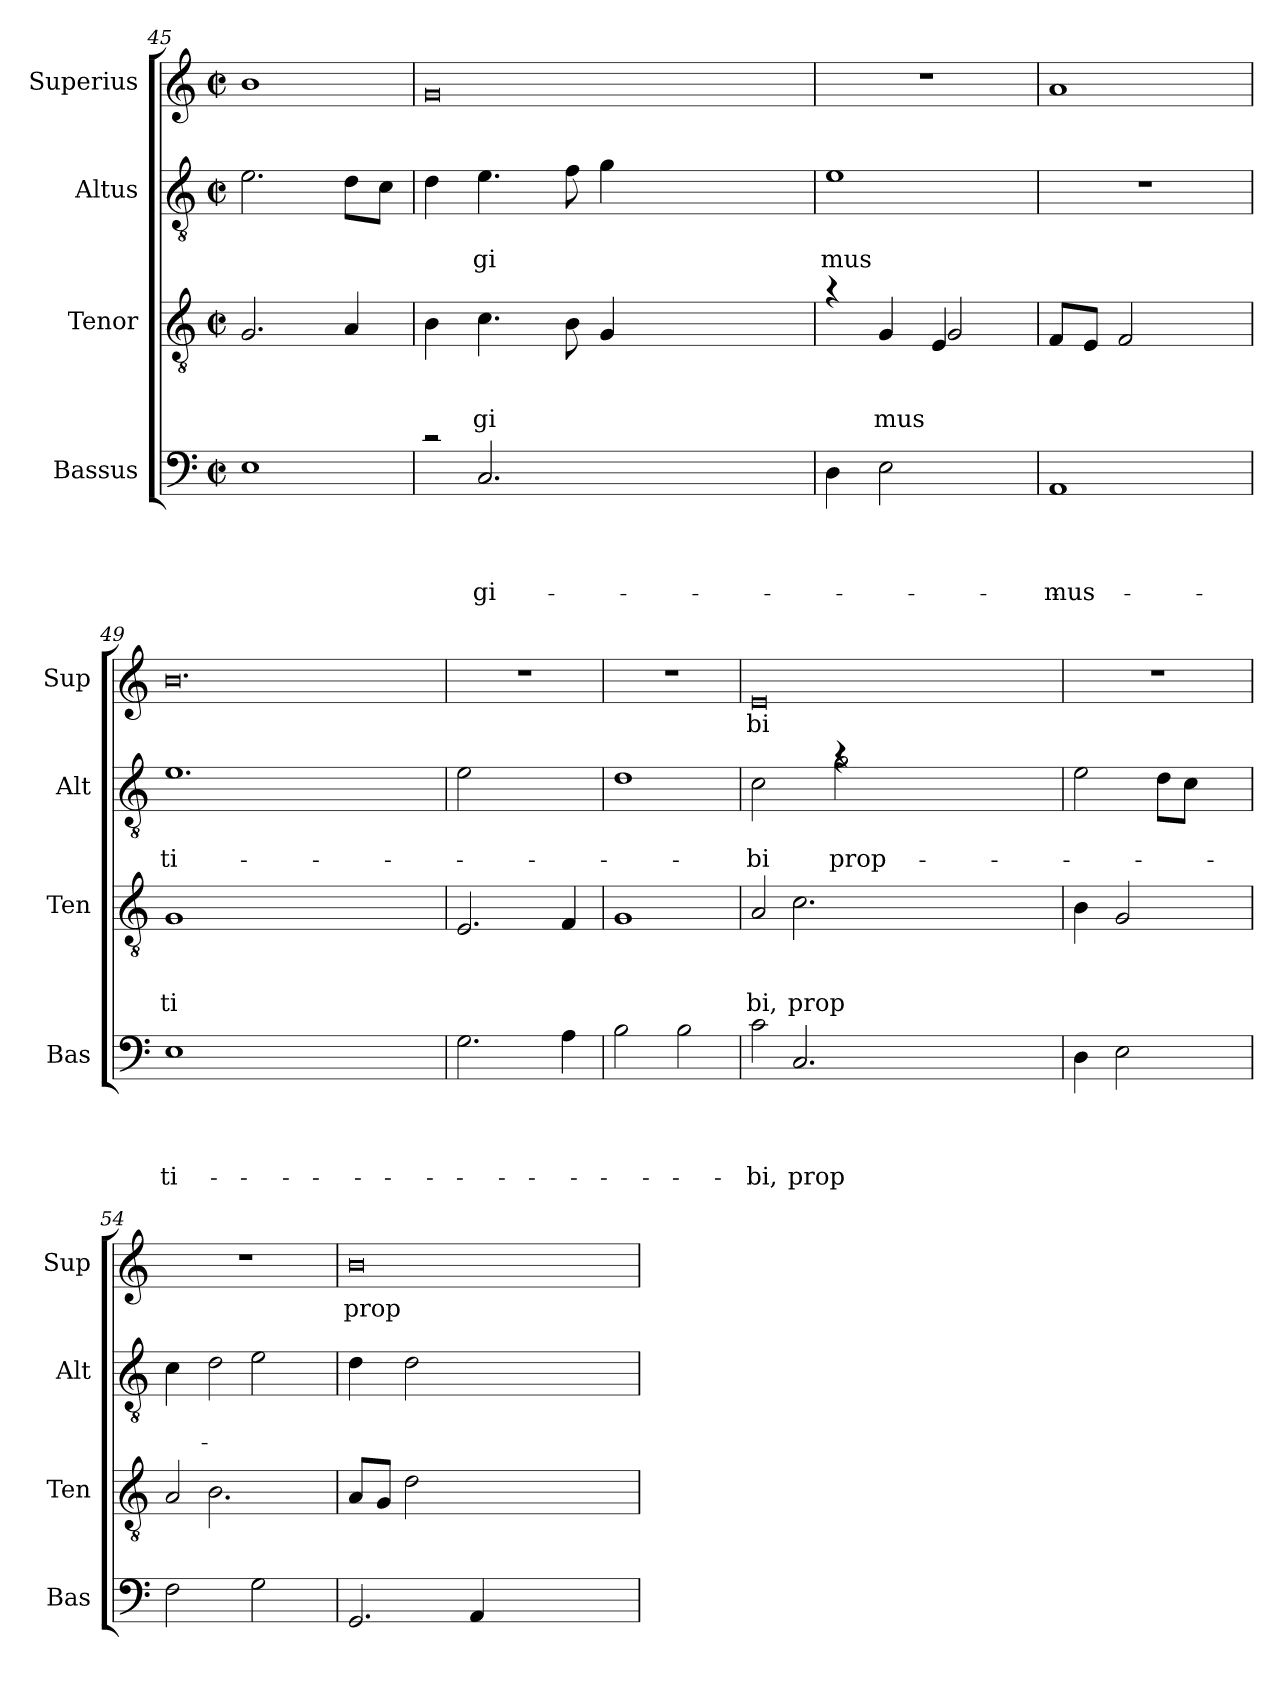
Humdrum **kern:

**kern	**text	**text	**text	**text	**kern	**text	**text	**text	**kern	**text	**text	**kern	**text
*part4	*part4	*part4	*part4	*part4	*part3	*part3	*part3	*part3	*part2	*part2	*part2	*part1	*part1
*staff4	*staff4	*staff4	*staff4	*staff4	*staff3	*staff3	*staff3	*staff3	*staff2	*staff2	*staff2	*staff1	*staff1
*I"Bassus	*	*	*	*	*I"Tenor	*	*	*	*I"Altus	*	*	*I"Superius	*
*I'Bas	*	*	*	*	*I'Ten	*	*	*	*I'Alt	*	*	*I'Sup	*
*clefF4	*	*	*	*	*clefGv2	*	*	*	*clefGv2	*	*	*clefG2	*
*k[]	*	*	*	*	*k[]	*	*	*	*k[]	*	*	*k[]	*
*C:	*	*	*	*	*C:	*	*	*	*C:	*	*	*C:	*
*M2/2	*	*	*	*	*M2/2	*	*	*	*M2/2	*	*	*M2/2	*
*met(c|)	*	*	*	*	*met(c|)	*	*	*	*met(c|)	*	*	*met(c|)	*
=45	=45	=45	=45	=45	=45	=45	=45	=45	=45	=45	=45	=45	=45
1E	.	.	.	.	2.G/	.	.	.	2.e\	.	.	1b	.
.	.	.	.	.	4A/	.	.	.	8d\L	.	.	.	.
.	.	.	.	.	.	.	.	.	8c\J	.	.	.	.
=46	=46	=46	=46	=46	=46	=46	=46	=46	=46	=46	=46	=46	=46
*^	*	*	*	*	*	*	*	*	*	*	*	*	*
2rc	4ryy	.	.	.	.	4B\	.	.	.	4d\	.	.	0g	.
!	!	!	!	!	!LO:LY:b	!	!	!	!LO:LY:b	!	!	!LO:LY:b	!	!
.	2.C/	.	.	.	-gi-	4.c\	.	.	gi	4.e\	.	gi	.	.
1ryy	.	.	.	.	.	.	.	.	.	.	.	.	.	.
.	.	.	.	.	.	8B\	.	.	.	8f\	.	.	.	.
.	.	.	.	.	.	4G/	.	.	.	4g\	.	.	.	.
.	1ryy	.	.	.	.	1ryy	.	.	.	1ryy	.	.	.	.
2ryy	.	.	.	.	.	.	.	.	.	.	.	.	.	.
*v	*v	*	*	*	*	*	*	*	*	*	*	*	*	*
=47	=47	=47	=47	=47	=47	=47	=47	=47	=47	=47	=47	=47	=47
*	*	*	*	*	*^	*	*	*	*	*	*	*	*
!	!	!	!	!	!	!	!	!	!	!	!	!LO:LY:b	!	!
4D\	.	.	.	.	4ra	2ryy	.	.	.	1e	.	mus	1r	.
!	!	!	!	!	!	!	!	!	!LO:LY:b	!	!	!	!	!
2E\	.	.	.	.	4G/	.	.	.	mus	.	.	.	.	.
.	.	.	.	.	4E/	2G/	.	.	.	.	.	.	.	.
4ryy	.	.	.	.	4ryy	.	.	.	.	.	.	.	.	.
*	*	*	*	*	*v	*v	*	*	*	*	*	*	*	*
=48	=48	=48	=48	=48	=48	=48	=48	=48	=48	=48	=48	=48	=48
!	!	!	!	!LO:LY:b	!	!	!	!	!	!	!	!	!
1AA	.	.	.	-mus	8F/L	.	.	.	1r	.	.	1a	.
.	.	.	.	.	8E/J	.	.	.	.	.	.	.	.
.	.	.	.	.	2F/	.	.	.	.	.	.	.	.
.	.	.	.	.	4ryy	.	.	.	.	.	.	.	.
!!LO:LB:g=z
=49	=49	=49	=49	=49	=49	=49	=49	=49	=49	=49	=49	=49	=49
!	!	!	!	!LO:LY:b	!	!	!	!LO:LY:b	!	!	!LO:LY:b	!	!
1E	.	.	.	ti-	1G	.	.	ti	1.e	.	ti-	0.b	.
0ryy	.	.	.	.	0ryy	.	.	.	.	.	.	.	.
.	.	.	.	.	.	.	.	.	1.ryy	.	.	.	.
=50	=50	=50	=50	=50	=50	=50	=50	=50	=50	=50	=50	=50	=50
2.G\	.	.	.	.	2.E/	.	.	.	2e\	.	.	1r	.
.	.	.	.	.	.	.	.	.	2ryy	.	.	.	.
4A\	.	.	.	.	4F/	.	.	.	.	.	.	.	.
=51	=51	=51	=51	=51	=51	=51	=51	=51	=51	=51	=51	=51	=51
2B\	.	.	.	.	1G	.	.	.	1d	.	.	1r	.
2B\	.	.	.	.	.	.	.	.	.	.	.	.	.
=52	=52	=52	=52	=52	=52	=52	=52	=52	=52	=52	=52	=52	=52
!	!	!	!	!LO:LY:b	!	!	!	!LO:LY:b	!	!	!LO:LY:b	!	!LO:LY:b
*^	*	*	*	*	*^	*	*	*	*^	*	*	*	*
2c\	4ryy	.	.	.	-bi,	2A/	4ryy	.	.	bi,	2c\	2ryy	.	-bi	0e	-bi
!	!	!	!	!	!LO:LY:b	!	!	!	!	!LO:LY:b	!	!	!	!	!	!
.	2.C/	.	.	.	prop-	.	2.c\	.	.	prop	.	.	.	.	.	.
!	!	!	!	!	!	!	!	!	!	!	!	!	!	!LO:LY:b	!	!
1ryy	.	.	.	.	.	1ryy	.	.	.	.	4ra	2g\	.	prop-	.	.
.	.	.	.	.	.	.	.	.	.	.	1ryy	.	.	.	.	.
.	1ryy	.	.	.	.	.	1ryy	.	.	.	.	1ryy	.	.	.	.
2ryy	.	.	.	.	.	2ryy	.	.	.	.	.	.	.	.	.	.
.	.	.	.	.	.	.	.	.	.	.	4ryy	.	.	.	.	.
*v	*v	*	*	*	*	*	*	*	*	*	*v	*v	*	*	*	*
*	*	*	*	*	*v	*v	*	*	*	*	*	*	*	*
=53	=53	=53	=53	=53	=53	=53	=53	=53	=53	=53	=53	=53	=53
4D\	.	.	.	.	4B\	.	.	.	2e\	.	.	1r	.
2E\	.	.	.	.	2G/	.	.	.	.	.	.	.	.
.	.	.	.	.	.	.	.	.	8d\L	.	.	.	.
.	.	.	.	.	.	.	.	.	8c\J	.	.	.	.
4ryy	.	.	.	.	4ryy	.	.	.	4ryy	.	.	.	.
=54	=54	=54	=54	=54	=54	=54	=54	=54	=54	=54	=54	=54	=54
*	*	*	*	*	*^	*	*	*	*^	*	*	*	*
2F\	.	.	.	.	2A/	4ryy	.	.	.	4c\	2ryy	.	.	1r	.
.	.	.	.	.	.	2.B\	.	.	.	2d\	.	.	.	.	.
2G\	.	.	.	.	2ryy	.	.	.	.	.	2e\	.	.	.	.
.	.	.	.	.	.	.	.	.	.	4ryy	.	.	.	.	.
*	*	*	*	*	*v	*v	*	*	*	*	*	*	*	*	*
*	*	*	*	*	*	*	*	*	*v	*v	*	*	*	*
=55	=55	=55	=55	=55	=55	=55	=55	=55	=55	=55	=55	=55	=55
!	!	!	!	!	!	!	!	!	!	!	!	!	!LO:LY:b
2.GG/	.	.	.	.	8A/L	.	.	.	4d\	.	.	0b	prop
.	.	.	.	.	8G/J	.	.	.	.	.	.	.	.
.	.	.	.	.	2d\	.	.	.	2d\	.	.	.	.
4AA/	.	.	.	.	1ryy	.	.	.	1ryy	.	.	.	.
1ryy	.	.	.	.	.	.	.	.	.	.	.	.	.
.	.	.	.	.	4ryy	.	.	.	4ryy	.	.	.	.
=	=	=	=	=	=	=	=	=	=	=	=	=	=
*-	*-	*-	*-	*-	*-	*-	*-	*-	*-	*-	*-	*-	*-
